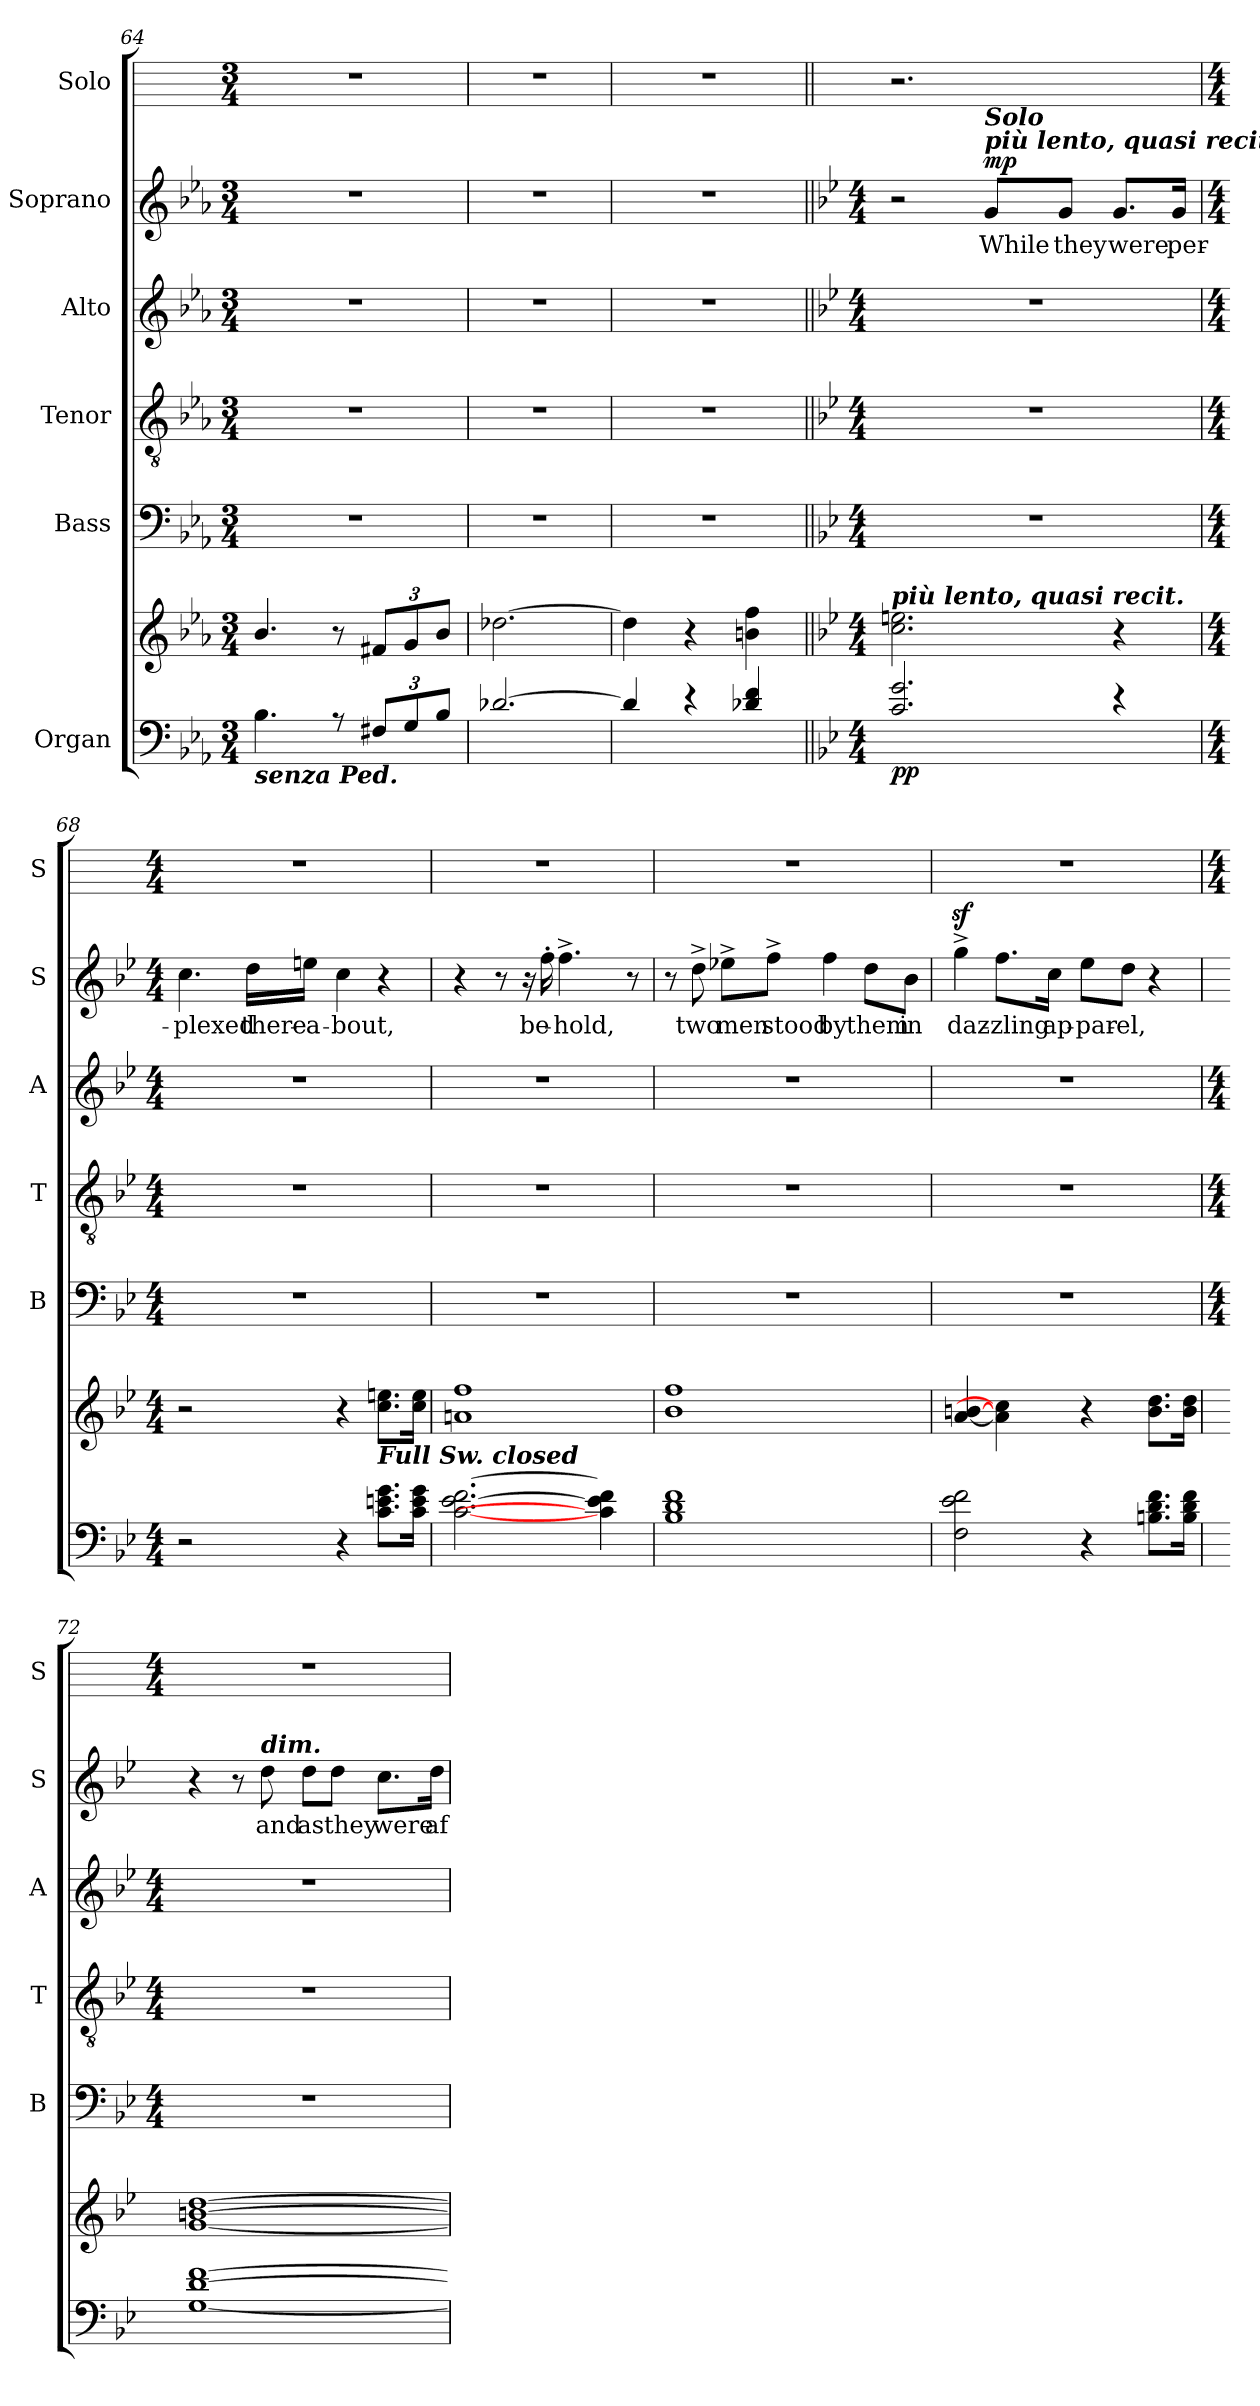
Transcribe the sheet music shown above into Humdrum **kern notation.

**kern	**kern	**dynam	**kern	**kern	**kern	**kern	**text	**dynam	**kern
*part6	*part6	*part6	*part5	*part4	*part3	*part2	*part2	*part2	*part1
*staff7	*staff6	*staff6/7	*staff5	*staff4	*staff3	*staff2	*staff2	*staff2	*staff1
*I"Organ	*	*	*I"Bass	*I"Tenor	*I"Alto	*I"Soprano	*	*	*I"Solo
*	*	*	*I'B	*I'T	*I'A	*I'S	*	*	*I'S
*clefF4	*clefG2	*	*clefF4	*clefGv2	*clefG2	*clefG2	*	*	*
*k[b-e-a-]	*k[b-e-a-]	*	*k[b-e-a-]	*k[b-e-a-]	*k[b-e-a-]	*k[b-e-a-]	*	*	*
*E-:	*E-:	*	*E-:	*E-:	*E-:	*E-:	*	*	*
*M3/4	*M3/4	*	*M3/4	*M3/4	*M3/4	*M3/4	*	*	*M3/4
=64	=64	=64	=64	=64	=64	=64	=64	=64	=64
*^	*	*	*	*	*	*	*	*	*
!LO:TX:b:Bi:t=senza Ped.	!	!	!	!	!	!	!	!	!	!
!	!LO:N:vis=1	!	!	!LO:N:vis=1	!LO:N:vis=1	!LO:N:vis=1	!LO:N:vis=1	!	!	!
4.B-\	2.ryy	4.b-/	.	2.r	2.r	2.r	2.r	.	.	2.r
8r	.	8r	.	.	.	.	.	.	.	.
12F#XL	.	12f#XL	.	.	.	.	.	.	.	.
12G	.	12g	.	.	.	.	.	.	.	.
12B-J	.	12b-J	.	.	.	.	.	.	.	.
=65	=65	=65	=65	=65	=65	=65	=65	=65	=65	=65
!	!LO:N:vis=1	!	!	!LO:N:vis=1	!LO:N:vis=1	!LO:N:vis=1	!LO:N:vis=1	!	!	!
[2.d-X	2.ryy	[2.dd-X	.	2.r	2.r	2.r	2.r	.	.	2.r
=66	=66	=66	=66	=66	=66	=66	=66	=66	=66	=66
!	!LO:N:vis=1	!	!	!LO:N:vis=1	!LO:N:vis=1	!LO:N:vis=1	!LO:N:vis=1	!	!	!
4d-]	2.ryy	4dd-]	.	2.r	2.r	2.r	2.r	.	.	2.r
4r	.	4r	.	.	.	.	.	.	.	.
4d- 4f	.	4bn 4ff	.	.	.	.	.	.	.	.
=67||	=67||	=67||	=67||	=67||	=67||	=67||	=67||	=67||	=67||	=67||
*k[b-e-]	*	*k[b-e-]	*	*k[b-e-]	*k[b-e-]	*k[b-e-]	*k[b-e-]	*	*	*
*B-:	*	*B-:	*	*B-:	*B-:	*B-:	*B-:	*	*	*
*M4/4	*	*M4/4	*	*M4/4	*M4/4	*M4/4	*M4/4	*	*	*
!	!	!LO:TX:a:Bi:t=più lento, quasi recit.	!	!	!	!	!	!	!	!
!	!	!	!LO:DY:b=2	!	!	!	!	!	!	!
!	!	!	!LO:DY:n=1:b	!	!	!	!	!	!	!
2.c 2.g	1ryy	2.cc 2.een	p p	1r	1r	1r	2r	.	.	2.r
!	!	!	!	!	!	!	!LO:TX:a:Bi:t=Solo\npiù lento, quasi recit.	!	!	!
!	!	!	!	!	!	!	!	!LO:LY:b	!LO:DY:b	!
.	.	.	.	.	.	.	8g/L	While	mp	.
!	!	!	!	!	!	!	!	!LO:LY:b	!	!
.	.	.	.	.	.	.	8g/J	they	.	.
!	!	!	!	!	!	!	!	!LO:LY:b	!	!
4r	.	4r	.	.	.	.	8.g/L	were	.	4ryy
!	!	!	!	!	!	!	!	!LO:LY:b	!	!
.	.	.	.	.	.	.	16g/Jk	per-	.	.
*v	*v	*	*	*	*	*	*	*	*	*
!!LO:LB:g=z
=68	=68	=68	=68	=68	=68	=68	=68	=68	=68
*M4/4	*M4/4	*	*M4/4	*M4/4	*M4/4	*M4/4	*	*	*M4/4
!	!	!	!	!	!	!	!LO:LY:b	!	!
2r	2r	.	1r	1r	1r	4.cc	-plexed	.	1r
!	!	!	!	!	!	!	!LO:LY:b	!	!
.	.	.	.	.	.	16dd\LL	there-	.	.
!	!	!	!	!	!	!	!LO:LY:b	!	!
.	.	.	.	.	.	16een\JJ	-a-	.	.
!	!	!	!	!	!	!	!LO:LY:b	!	!
4r	4r	.	.	.	.	4cc	-bout,	.	.
!LO:TX:a:Bi:t=Full Sw. closed	!	!	!	!	!	!	!	!	!
8.c 8.en 8.gL	8.cc 8.eenL	.	.	.	.	4r	.	.	.
16c 16e 16gJ	16cc 16eeJ	.	.	.	.	.	.	.	.
=69	=69	=69	=69	=69	=69	=69	=69	=69	=69
[2.c [2.e- [2.f	1an 1ff	.	1r	1r	1r	4r	.	.	1r
.	.	.	.	.	.	8r	.	.	.
.	.	.	.	.	.	16r	.	.	.
!	!	!	!	!	!	!	!LO:LY:b	!	!
.	.	.	.	.	.	16ff'	be-	.	.
!	!	!	!	!	!	!	!LO:LY:b	!	!
.	.	.	.	.	.	4.ff^	-hold,	.	.
4c-] 4e-] 4f]	.	.	.	.	.	.	.	.	.
.	.	.	.	.	.	8r	.	.	.
=70	=70	=70	=70	=70	=70	=70	=70	=70	=70
1B- 1d 1f	1b- 1ff	.	1r	1r	1r	8r	.	.	1r
!	!	!	!	!	!	!	!LO:LY:b	!	!
.	.	.	.	.	.	8dd^	two	.	.
!	!	!	!	!	!	!	!LO:LY:b	!	!
.	.	.	.	.	.	8ee-X^\L	men	.	.
!	!	!	!	!	!	!	!LO:LY:b	!	!
.	.	.	.	.	.	8ff^\J	stood	.	.
!	!	!	!	!	!	!	!LO:LY:b	!	!
.	.	.	.	.	.	4ff	by	.	.
!	!	!	!	!	!	!	!LO:LY:b	!	!
.	.	.	.	.	.	8dd\L	them	.	.
!	!	!	!	!	!	!	!LO:LY:b	!	!
.	.	.	.	.	.	8b-\J	in	.	.
=71	=71	=71	=71	=71	=71	=71	=71	=71	=71
!	!	!	!	!	!	!	!LO:LY:b	!	!
2F 2e- 2f	[4a [4bn	.	1r	1r	1r	4ggz<^	daz-	.	1r
!	!	!	!	!	!	!	!LO:LY:b	!	!
.	4a] 4cc]	.	.	.	.	8.ff\L	-zling	.	.
!	!	!	!	!	!	!	!LO:LY:b	!	!
.	.	.	.	.	.	16cc\Jk	ap-	.	.
!	!	!	!	!	!	!	!LO:LY:b	!	!
4r	4r	.	.	.	.	8ee-\L	-par-	.	.
!	!	!	!	!	!	!	!LO:LY:b	!	!
.	.	.	.	.	.	8dd\J	-el,	.	.
8.Bn 8.d 8.fL	8.b 8.ddL	.	.	.	.	4r	.	.	.
16B 16d 16fJ	16b 16ddJ	.	.	.	.	.	.	.	.
!!LO:LB:g=z
=72	=72	=72	=72	=72	=72	=72	=72	=72	=72
*	*	*	*M4/4	*M4/4	*M4/4	*	*	*	*M4/4
[1G [1d [1f	[1g [1bn [1dd	.	1r	1r	1r	4r	.	.	1r
.	.	.	.	.	.	8r	.	.	.
!	!	!	!	!	!	!LO:TX:a:Bi:t=dim.	!	!	!
!	!	!	!	!	!	!	!LO:LY:b	!	!
.	.	.	.	.	.	8dd	and	.	.
!	!	!	!	!	!	!	!LO:LY:b	!	!
.	.	.	.	.	.	8dd\L	as	.	.
!	!	!	!	!	!	!	!LO:LY:b	!	!
.	.	.	.	.	.	8dd\J	they	.	.
!	!	!	!	!	!	!	!LO:LY:b	!	!
.	.	.	.	.	.	8.cc\L	were	.	.
!	!	!	!	!	!	!	!LO:LY:b	!	!
.	.	.	.	.	.	16dd\Jk	af-	.	.
=	=	=	=	=	=	=	=	=	=
*-	*-	*-	*-	*-	*-	*-	*-	*-	*-
